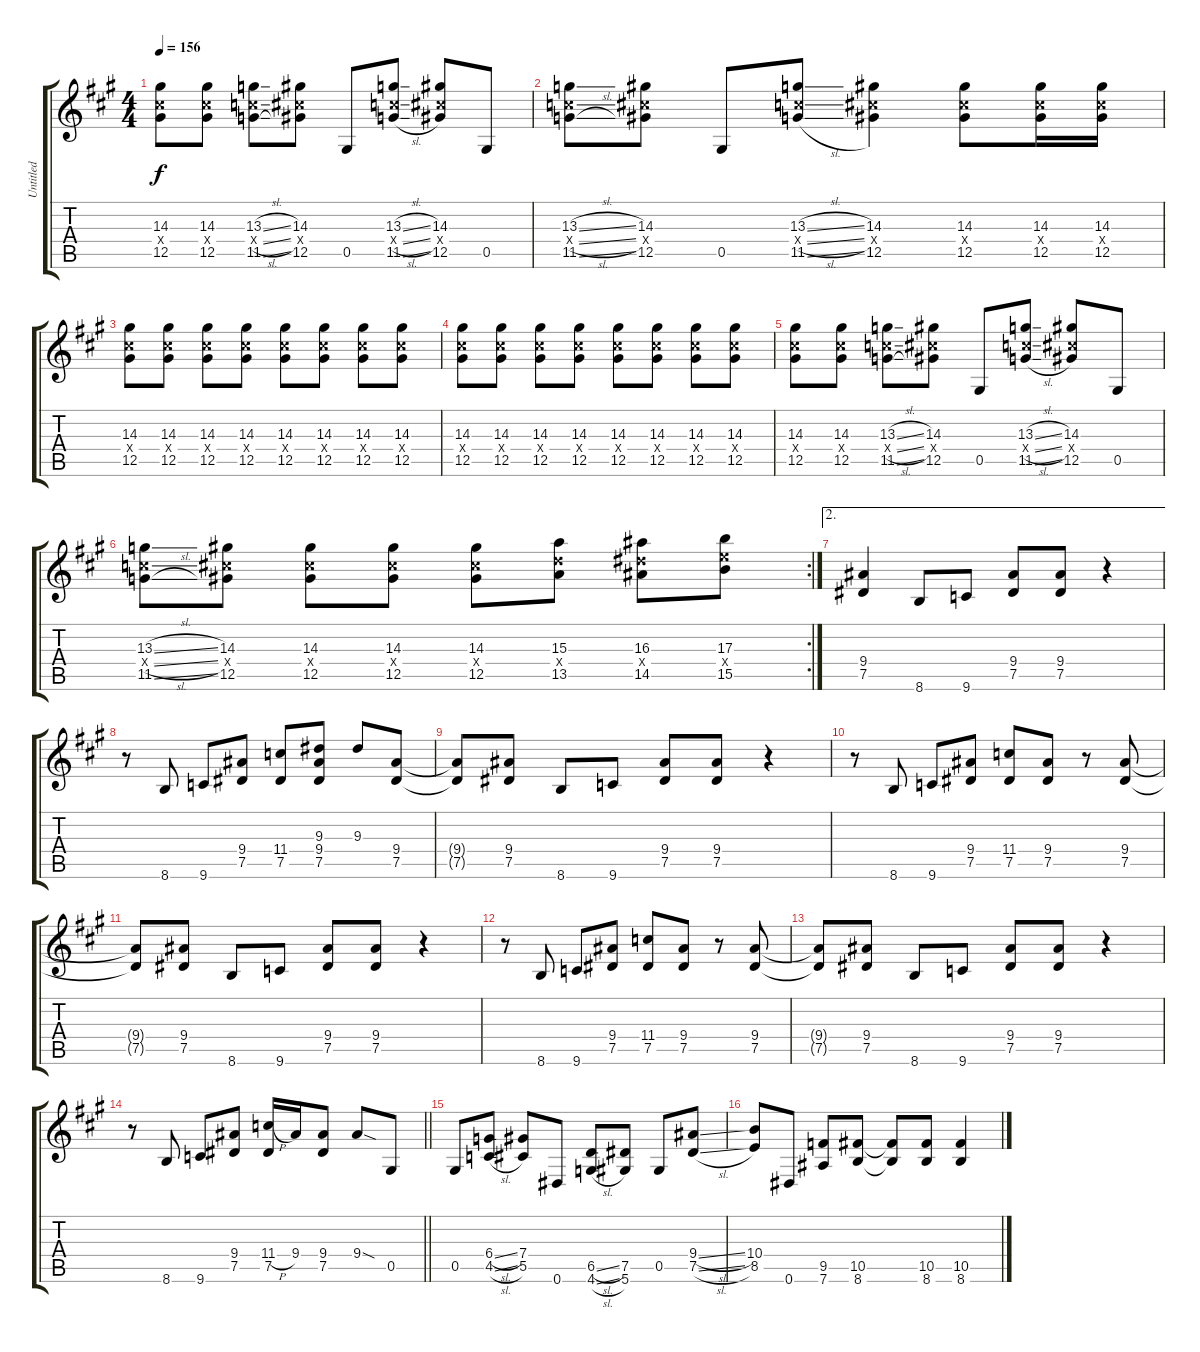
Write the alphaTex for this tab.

\track ("Untitled" "Untitled") {instrument distortionguitar}
\staff {score tabs}
\tuning (Eb4 Bb3 Gb3 Db3 Ab2 Eb2) {hide}
\ts (4 4)
\tempo 156
\clef g2
\ks a
(14.3 12.4{x} 12.5).8{dy f} (14.3 12.4{x} 12.5).8 (13.3{sl} 11.4{sl x} 11.5{sl}).8 (14.3 12.4{x} 12.5).8 0.5.8 (13.3{sl} 11.4{sl x} 11.5{sl}).8 (14.3 12.4{x} 12.5).8 0.5.8 |
(13.3{sl} 11.4{sl x} 11.5{sl}).8 (14.3 12.4{x} 12.5).8 0.5.8 (13.3{sl} 11.4{sl x} 11.5{sl}).8 (14.3 12.4{x} 12.5).4 (14.3 12.4{x} 12.5).8 (14.3 12.4{x} 12.5).16 (14.3 12.4{x} 12.5).16 |
(14.3 12.4{x} 12.5).8 (14.3 12.4{x} 12.5).8 (14.3 12.4{x} 12.5).8 (14.3 12.4{x} 12.5).8 (14.3 12.4{x} 12.5).8 (14.3 12.4{x} 12.5).8 (14.3 12.4{x} 12.5).8 (14.3 12.4{x} 12.5).8 |
(14.3 12.4{x} 12.5).8 (14.3 12.4{x} 12.5).8 (14.3 12.4{x} 12.5).8 (14.3 12.4{x} 12.5).8 (14.3 12.4{x} 12.5).8 (14.3 12.4{x} 12.5).8 (14.3 12.4{x} 12.5).8 (14.3 12.4{x} 12.5).8 |
(14.3 12.4{x} 12.5).8 (14.3 12.4{x} 12.5).8 (13.3{sl} 11.4{sl x} 11.5{sl}).8 (14.3 12.4{x} 12.5).8 0.5.8 (13.3{sl} 11.4{sl x} 11.5{sl}).8 (14.3 12.4{x} 12.5).8 0.5.8 |
\rc 2
(13.3{sl} 11.4{sl x} 11.5{sl}).8 (14.3 12.4{x} 12.5).8 (14.3 12.4{x} 12.5).8 (14.3 12.4{x} 12.5).8 (14.3 12.4{x} 12.5).8 (15.3 13.4{x} 13.5).8 (16.3 14.4{x} 14.5).8 (17.3 15.4{x} 15.5).8 |
\ae 2
(9.4 7.5).4 8.6.8 9.6.8 (9.4 7.5).8 (9.4 7.5).8 r.4 |
r.8 8.6.8 9.6.8 (9.4 7.5).8 (11.4 7.5).8 (9.3 9.4 7.5).8 9.3.8 (9.4 7.5).8 |
(9.4{t} 7.5{t}).8 (9.4 7.5).8 8.6.8 9.6.8 (9.4 7.5).8 (9.4 7.5).8 r.4 |
r.8 8.6.8 9.6.8 (9.4 7.5).8 (11.4 7.5).8 (9.4 7.5).8 r.8 (9.4 7.5).8 |
(9.4{t} 7.5{t}).8 (9.4 7.5).8 8.6.8 9.6.8 (9.4 7.5).8 (9.4 7.5).8 r.4 |
r.8 8.6.8 9.6.8 (9.4 7.5).8 (11.4 7.5).8 (9.4 7.5).8 r.8 (9.4 7.5).8 |
(9.4{t} 7.5{t}).8 (9.4 7.5).8 8.6.8 9.6.8 (9.4 7.5).8 (9.4 7.5).8 r.4 |
\barLineRight lightlight
r.8 8.6.8 9.6.8 (9.4 7.5).8 (11.4{h} 7.5).16 9.4.16 (9.4 7.5).8 9.4{sod}.8 0.5.8 |
0.5.8 (6.4{sl} 4.5{sl}).8 (7.4 5.5).8 0.6.8 (6.5{sl} 4.6{sl}).8 (7.5 5.6).8 0.5.8 (9.4{sl} 7.5{sl}).8 |
(10.4 8.5).8 0.6.8 (9.5 7.6).8 (10.5 8.6).8 (10.5{t} 8.6{t}).8 (10.5 8.6).8 (10.5 8.6).4
